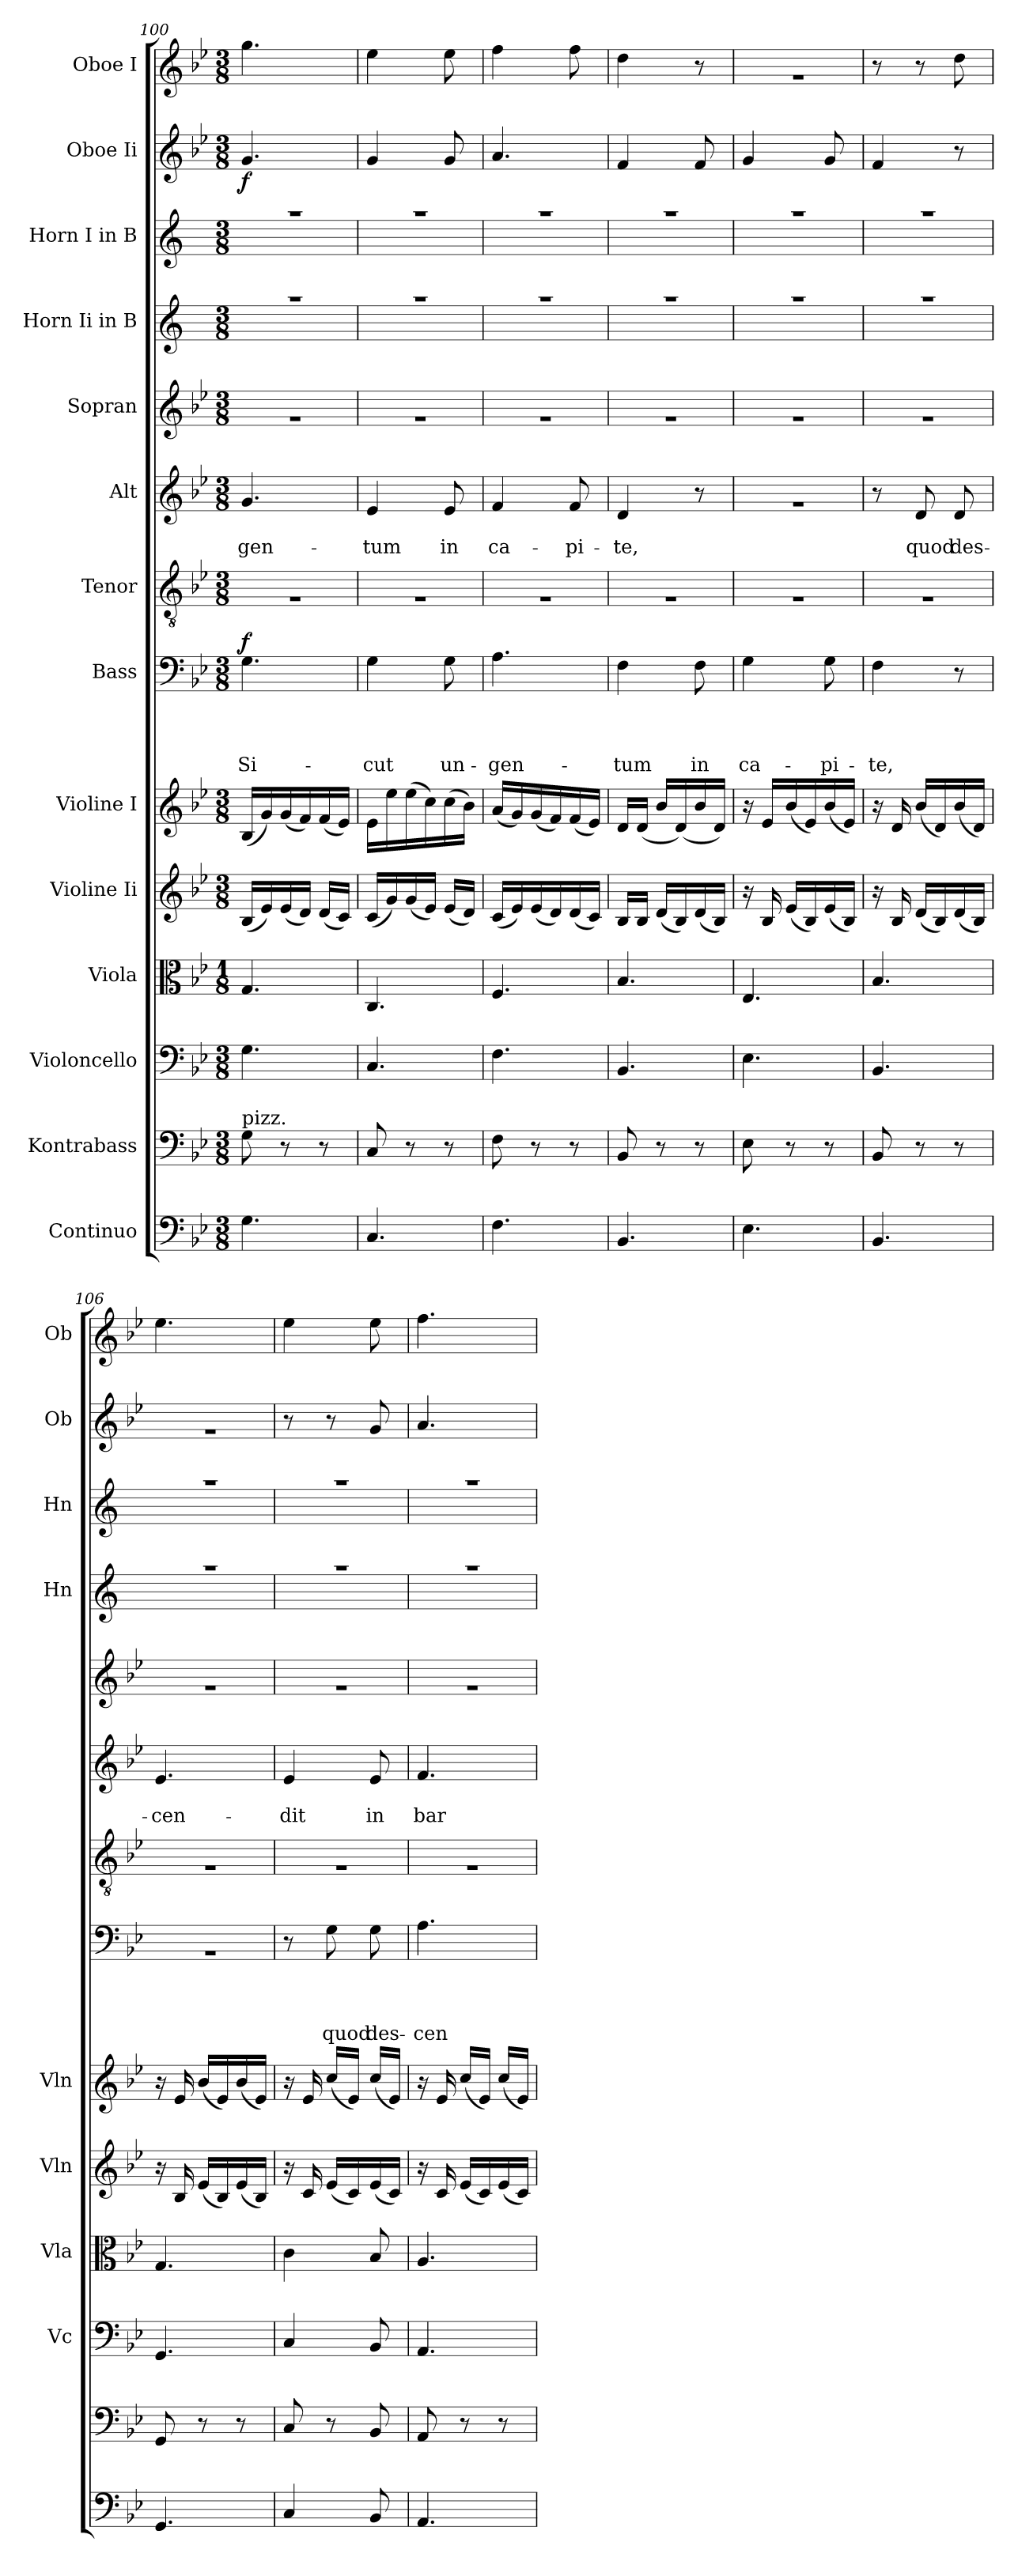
**kern	**kern	**kern	**kern	**kern	**kern	**kern	**text	**text	**text	**text	**dynam	**kern	**kern	**text	**text	**kern	**kern	**kern	**kern	**dynam	**kern
*part14	*part13	*part12	*part11	*part10	*part9	*part8	*part8	*part8	*part8	*part8	*part8	*part7	*part6	*part6	*part6	*part5	*part4	*part3	*part2	*part2	*part1
*staff14	*staff13	*staff12	*staff11	*staff10	*staff9	*staff8	*staff8	*staff8	*staff8	*staff8	*staff8	*staff7	*staff6	*staff6	*staff6	*staff5	*staff4	*staff3	*staff2	*staff2	*staff1
*I"Continuo	*I"Kontrabass	*I"Violoncello	*I"Viola	*I"Violine Ii	*I"Violine I	*I"Bass	*	*	*	*	*	*I"Tenor	*I"Alt	*	*	*I"Sopran	*I"Horn Ii in B	*I"Horn I in B	*I"Oboe Ii	*	*I"Oboe I
*	*	*I'Vc	*I'Vla	*I'Vln	*I'Vln	*	*	*	*	*	*	*	*	*	*	*	*I'Hn	*I'Hn	*I'Ob	*	*I'Ob
*clefF4	*clefF4	*clefF4	*clefC3	*clefG2	*clefG2	*clefF4	*	*	*	*	*	*clefGv2	*clefG2	*	*	*clefG2	*clefG2	*clefG2	*clefG2	*	*clefG2
*	*	*	*ITrd1c2	*	*	*	*	*	*	*	*	*	*	*	*	*	*ITrd1c2	*ITrd1c2	*	*	*
*k[b-e-]	*k[b-e-]	*k[b-e-]	*k[b-e-a-d-]	*k[b-e-]	*k[b-e-]	*k[b-e-]	*	*	*	*	*	*k[b-e-]	*k[b-e-]	*	*	*k[b-e-]	*k[b-e-]	*k[b-e-]	*k[b-e-]	*	*k[b-e-]
*B-:	*B-:	*B-:	*A-:	*B-:	*B-:	*B-:	*	*	*	*	*	*B-:	*B-:	*	*	*B-:	*B-:	*B-:	*B-:	*	*B-:
*M3/8	*M3/8	*M3/8	*M1/8	*M3/8	*M3/8	*M3/8	*	*	*	*	*	*M3/8	*M3/8	*	*	*M3/8	*M3/8	*M3/8	*M3/8	*	*M3/8
=100	=100	=100	=100	=100	=100	=100	=100	=100	=100	=100	=100	=100	=100	=100	=100	=100	=100	=100	=100	=100	=100
!	!LO:TX:a:t=pizz.	!	!	!	!	!	!	!	!	!	!	!	!	!	!	!	!	!	!	!	!
!	!	!	!	!	!	!	!	!	!	!LO:LY:b	!LO:DY:a	!LO:N:vis=1	!	!	!LO:LY:b	!LO:N:vis=1	!LO:N:vis=1	!LO:N:vis=1	!	!LO:DY:b	!
4.G\	8G\	4.G\	4.F/	(<16B-/LL	(<16B-/LL	4.G\	.	.	.	Si-	f	4.rA	4.g/	.	-gen-	4.ra	4.raa	4.raa	4.g/	f	4.gg\
.	.	.	.	16e-/)	16g/)	.	.	.	.	.	.	.	.	.	.	.	.	.	.	.	.
.	8r	.	.	(<16e-/	(<16g/	.	.	.	.	.	.	.	.	.	.	.	.	.	.	.	.
.	.	.	.	16d/JJ)	16f/)	.	.	.	.	.	.	.	.	.	.	.	.	.	.	.	.
.	8r	.	.	(<16d/LL	(<16f/	.	.	.	.	.	.	.	.	.	.	.	.	.	.	.	.
.	.	.	.	16c/JJ)	16e-/JJ)	.	.	.	.	.	.	.	.	.	.	.	.	.	.	.	.
=101	=101	=101	=101	=101	=101	=101	=101	=101	=101	=101	=101	=101	=101	=101	=101	=101	=101	=101	=101	=101	=101
!	!	!	!	!	!	!	!	!	!	!LO:LY:b	!	!LO:N:vis=1	!	!	!LO:LY:b	!LO:N:vis=1	!LO:N:vis=1	!LO:N:vis=1	!	!	!
4.C/	8C/	4.C/	4.BB-/	(<16c/LL	16e-\LL	4G\	.	.	.	-cut	.	4.rA	4e-/	.	-tum	4.ra	4.raa	4.raa	4g/	.	4ee-\
.	.	.	.	16g/)	16ee-\	.	.	.	.	.	.	.	.	.	.	.	.	.	.	.	.
.	8r	.	.	(<16g/	(>16ee-\	.	.	.	.	.	.	.	.	.	.	.	.	.	.	.	.
.	.	.	.	16e-/JJ)	16cc\)	.	.	.	.	.	.	.	.	.	.	.	.	.	.	.	.
!	!	!	!	!	!	!	!	!	!	!LO:LY:b	!	!	!	!	!LO:LY:b	!	!	!	!	!	!
.	8r	.	.	(<16e-/LL	(>16cc\	8G\	.	.	.	un-	.	.	8e-/	.	in	.	.	.	8g/	.	8ee-\
.	.	.	.	16d/JJ)	16b-\JJ)	.	.	.	.	.	.	.	.	.	.	.	.	.	.	.	.
=102	=102	=102	=102	=102	=102	=102	=102	=102	=102	=102	=102	=102	=102	=102	=102	=102	=102	=102	=102	=102	=102
!	!	!	!	!	!	!	!	!	!	!LO:LY:b	!	!LO:N:vis=1	!	!	!LO:LY:b	!LO:N:vis=1	!LO:N:vis=1	!LO:N:vis=1	!	!	!
4.F\	8F\	4.F\	4.E-/	(<16c/LL	(<16a/LL	4.A\	.	.	.	-gen-	.	4.rA	4f/	.	ca-	4.ra	4.raa	4.raa	4.a/	.	4ff\
.	.	.	.	16e-/)	16g/)	.	.	.	.	.	.	.	.	.	.	.	.	.	.	.	.
.	8r	.	.	(<16e-/	(<16g/	.	.	.	.	.	.	.	.	.	.	.	.	.	.	.	.
.	.	.	.	16d/)	16f/)	.	.	.	.	.	.	.	.	.	.	.	.	.	.	.	.
!	!	!	!	!	!	!	!	!	!	!	!	!	!	!	!LO:LY:b	!	!	!	!	!	!
.	8r	.	.	(<16d/	(<16f/	.	.	.	.	.	.	.	8f/	.	-pi-	.	.	.	.	.	8ff\
.	.	.	.	16c/JJ)	16e-/JJ)	.	.	.	.	.	.	.	.	.	.	.	.	.	.	.	.
=103	=103	=103	=103	=103	=103	=103	=103	=103	=103	=103	=103	=103	=103	=103	=103	=103	=103	=103	=103	=103	=103
!	!	!	!	!	!	!	!	!	!	!LO:LY:b	!	!LO:N:vis=1	!	!	!LO:LY:b	!LO:N:vis=1	!LO:N:vis=1	!LO:N:vis=1	!	!	!
4.BB-/	8BB-/	4.BB-/	4.A-/	16B-/LL	16d/LL	4F\	.	.	.	-tum	.	4.rA	4d/	.	-te,	4.ra	4.raa	4.raa	4f/	.	4dd\
.	.	.	.	16B-/JJ	(>16d/JJ	.	.	.	.	.	.	.	.	.	.	.	.	.	.	.	.
.	8r	.	.	(<16d/LL	16b-/LL	.	.	.	.	.	.	.	.	.	.	.	.	.	.	.	.
.	.	.	.	16B-/)	(>16d/)	.	.	.	.	.	.	.	.	.	.	.	.	.	.	.	.
!	!	!	!	!	!	!	!	!	!	!LO:LY:b	!	!	!	!	!	!	!	!	!	!	!
.	8r	.	.	(<16d/	16b-/	8F\	.	.	.	in	.	.	8r	.	.	.	.	.	8f/	.	8r
.	.	.	.	16B-/JJ)	16d/JJ)	.	.	.	.	.	.	.	.	.	.	.	.	.	.	.	.
!!LO:PB:g=z
=104	=104	=104	=104	=104	=104	=104	=104	=104	=104	=104	=104	=104	=104	=104	=104	=104	=104	=104	=104	=104	=104
!	!	!	!	!	!	!	!	!	!	!LO:LY:b	!	!LO:N:vis=1	!LO:N:vis=1	!	!	!LO:N:vis=1	!LO:N:vis=1	!LO:N:vis=1	!	!	!LO:N:vis=1
4.E-\	8E-\	4.E-\	4.D-/	16ra	16ra	4G\	.	.	.	ca-	.	4.rA	4.ra	.	.	4.ra	4.raa	4.raa	4g/	.	4.ra
.	.	.	.	16B-/	16e-/LL	.	.	.	.	.	.	.	.	.	.	.	.	.	.	.	.
.	8r	.	.	(<16e-/LL	(<16b-/	.	.	.	.	.	.	.	.	.	.	.	.	.	.	.	.
.	.	.	.	16B-/)	16e-/)	.	.	.	.	.	.	.	.	.	.	.	.	.	.	.	.
!	!	!	!	!	!	!	!	!	!	!LO:LY:b	!	!	!	!	!	!	!	!	!	!	!
.	8r	.	.	(<16e-/	(<16b-/	8G\	.	.	.	-pi-	.	.	.	.	.	.	.	.	8g/	.	.
.	.	.	.	16B-/JJ)	16e-/JJ)	.	.	.	.	.	.	.	.	.	.	.	.	.	.	.	.
=105	=105	=105	=105	=105	=105	=105	=105	=105	=105	=105	=105	=105	=105	=105	=105	=105	=105	=105	=105	=105	=105
!	!	!	!	!	!	!	!	!	!	!LO:LY:b	!	!LO:N:vis=1	!	!	!	!LO:N:vis=1	!LO:N:vis=1	!LO:N:vis=1	!	!	!
4.BB-/	8BB-/	4.BB-/	4.A-/	16ra	16ra	4F\	.	.	.	-te,	.	4.rA	8r	.	.	4.ra	4.raa	4.raa	4f/	.	8r
.	.	.	.	16B-/	16d/	.	.	.	.	.	.	.	.	.	.	.	.	.	.	.	.
!	!	!	!	!	!	!	!	!	!	!	!	!	!	!	!LO:LY:b	!	!	!	!	!	!
.	8r	.	.	(<16d/LL	(<16b-/LL	.	.	.	.	.	.	.	8d/	.	quod	.	.	.	.	.	8r
.	.	.	.	16B-/)	16d/)	.	.	.	.	.	.	.	.	.	.	.	.	.	.	.	.
!	!	!	!	!	!	!	!	!	!	!	!	!	!	!	!LO:LY:b	!	!	!	!	!	!
.	8r	.	.	(<16d/	(<16b-/	8r	.	.	.	.	.	.	8d/	.	des-	.	.	.	8r	.	8dd\
.	.	.	.	16B-/JJ)	16d/JJ)	.	.	.	.	.	.	.	.	.	.	.	.	.	.	.	.
=106	=106	=106	=106	=106	=106	=106	=106	=106	=106	=106	=106	=106	=106	=106	=106	=106	=106	=106	=106	=106	=106
!	!	!	!	!	!	!LO:N:vis=1	!	!	!	!	!	!LO:N:vis=1	!	!	!LO:LY:b	!LO:N:vis=1	!LO:N:vis=1	!LO:N:vis=1	!LO:N:vis=1	!	!
4.GG/	8GG/	4.GG/	4.F/	16ra	16ra	4.rC	.	.	.	.	.	4.rA	4.e-/	.	-cen-	4.ra	4.raa	4.raa	4.ra	.	4.ee-\
.	.	.	.	16B-/	16e-/	.	.	.	.	.	.	.	.	.	.	.	.	.	.	.	.
.	8r	.	.	(<16e-/LL	(<16b-/LL	.	.	.	.	.	.	.	.	.	.	.	.	.	.	.	.
.	.	.	.	16B-/)	16e-/)	.	.	.	.	.	.	.	.	.	.	.	.	.	.	.	.
.	8r	.	.	(<16e-/	(<16b-/	.	.	.	.	.	.	.	.	.	.	.	.	.	.	.	.
.	.	.	.	16B-/JJ)	16e-/JJ)	.	.	.	.	.	.	.	.	.	.	.	.	.	.	.	.
=107	=107	=107	=107	=107	=107	=107	=107	=107	=107	=107	=107	=107	=107	=107	=107	=107	=107	=107	=107	=107	=107
!	!	!	!	!	!	!	!	!	!	!	!	!LO:N:vis=1	!	!	!LO:LY:b	!LO:N:vis=1	!LO:N:vis=1	!LO:N:vis=1	!	!	!
4C/	8C/	4C/	4B-\	16ra	16ra	8r	.	.	.	.	.	4.rA	4e-/	.	-dit	4.ra	4.raa	4.raa	8r	.	4ee-\
.	.	.	.	16c/	16e-/	.	.	.	.	.	.	.	.	.	.	.	.	.	.	.	.
!	!	!	!	!	!	!	!	!	!	!LO:LY:b	!	!	!	!	!	!	!	!	!	!	!
.	8r	.	.	(<16e-/LL	(<16cc/LL	8G\	.	.	.	quod	.	.	.	.	.	.	.	.	8r	.	.
.	.	.	.	16c/)	16e-/JJ)	.	.	.	.	.	.	.	.	.	.	.	.	.	.	.	.
!	!	!	!	!	!	!	!	!	!	!LO:LY:b	!	!	!	!	!LO:LY:b	!	!	!	!	!	!
8BB-/	8BB-/	8BB-/	8A-/	(<16e-/	(<16cc/LL	8G\	.	.	.	des-	.	.	8e-/	.	in	.	.	.	8g/	.	8ee-\
.	.	.	.	16c/JJ)	16e-/JJ)	.	.	.	.	.	.	.	.	.	.	.	.	.	.	.	.
=108	=108	=108	=108	=108	=108	=108	=108	=108	=108	=108	=108	=108	=108	=108	=108	=108	=108	=108	=108	=108	=108
!	!	!	!	!	!	!	!	!	!	!LO:LY:b	!	!LO:N:vis=1	!	!	!LO:LY:b	!LO:N:vis=1	!LO:N:vis=1	!LO:N:vis=1	!	!	!
4.AA/	8AA/	4.AA/	4.G/	16ra	16ra	4.A\	.	.	.	-cen-	.	4.rA	4.f/	.	bar-	4.ra	4.raa	4.raa	4.a/	.	4.ff\
.	.	.	.	16c/	16e-/	.	.	.	.	.	.	.	.	.	.	.	.	.	.	.	.
.	8r	.	.	(<16e-/LL	(<16cc/LL	.	.	.	.	.	.	.	.	.	.	.	.	.	.	.	.
.	.	.	.	16c/)	16e-/JJ)	.	.	.	.	.	.	.	.	.	.	.	.	.	.	.	.
.	8r	.	.	(<16e-/	(<16cc/LL	.	.	.	.	.	.	.	.	.	.	.	.	.	.	.	.
.	.	.	.	16c/JJ)	16e-/JJ)	.	.	.	.	.	.	.	.	.	.	.	.	.	.	.	.
=	=	=	=	=	=	=	=	=	=	=	=	=	=	=	=	=	=	=	=	=	=
*-	*-	*-	*-	*-	*-	*-	*-	*-	*-	*-	*-	*-	*-	*-	*-	*-	*-	*-	*-	*-	*-
